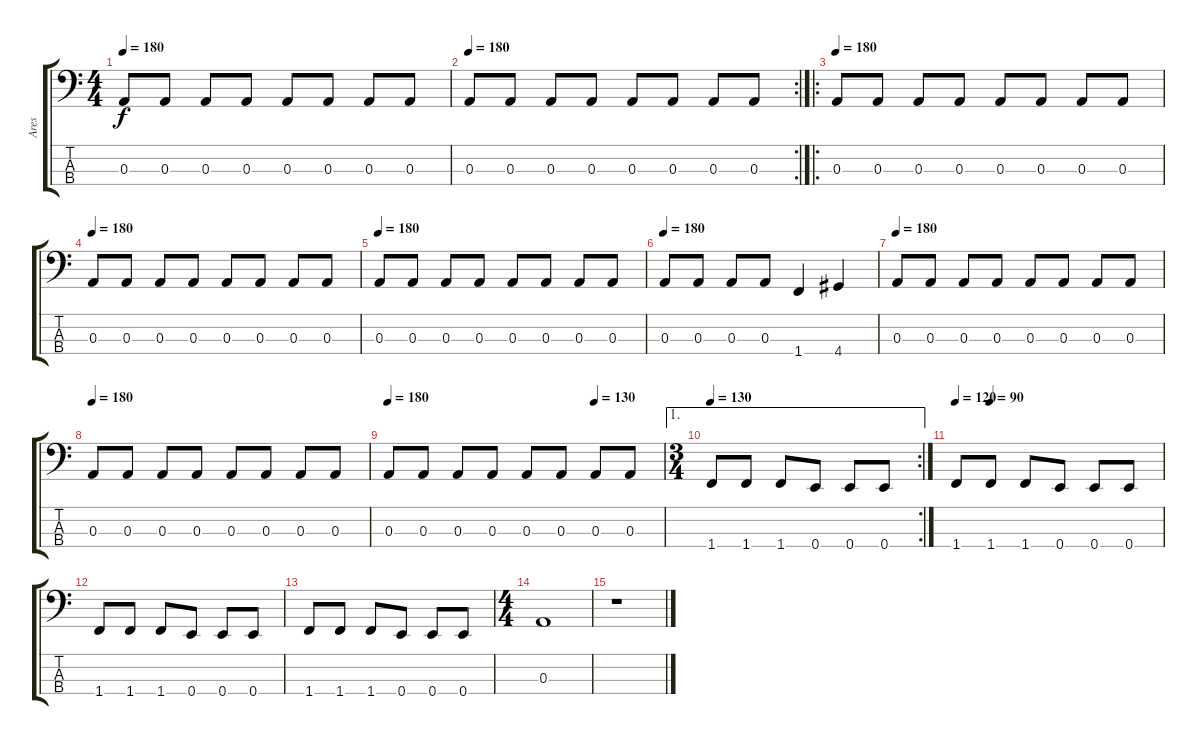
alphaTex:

\track ("Ares" "Ares") {instrument electricbassfinger}
\staff {score tabs}
\tuning (G2 D2 A1 E1) {hide}
\ts (4 4)
\tempo 180
\clef f4
\ks c
0.3.8{dy f} 0.3.8 0.3.8 0.3.8 0.3.8 0.3.8 0.3.8 0.3.8 |
\rc 2
\tempo 180
0.3.8 0.3.8 0.3.8 0.3.8 0.3.8 0.3.8 0.3.8 0.3.8 |
\ro
\tempo 180
0.3.8 0.3.8 0.3.8 0.3.8 0.3.8 0.3.8 0.3.8 0.3.8 |
\tempo 180
0.3.8 0.3.8 0.3.8 0.3.8 0.3.8 0.3.8 0.3.8 0.3.8 |
\tempo 180
0.3.8 0.3.8 0.3.8 0.3.8 0.3.8 0.3.8 0.3.8 0.3.8 |
\tempo 180
0.3.8 0.3.8 0.3.8 0.3.8 1.4.4 4.4.4 |
\tempo 180
0.3.8 0.3.8 0.3.8 0.3.8 0.3.8 0.3.8 0.3.8 0.3.8 |
\tempo 180
0.3.8 0.3.8 0.3.8 0.3.8 0.3.8 0.3.8 0.3.8 0.3.8 |
\tempo 180
\tempo (130 0.75)
0.3.8 0.3.8 0.3.8 0.3.8 0.3.8 0.3.8 0.3.8 0.3.8 |
\ae 1
\rc 2
\ts (3 4)
\tempo 130
1.4.8 1.4.8 1.4.8 0.4.8 0.4.8 0.4.8 |
\tempo 120
\tempo (90 0.16666666666666666)
1.4.8 1.4.8 1.4.8 0.4.8 0.4.8 0.4.8 |
1.4.8 1.4.8 1.4.8 0.4.8 0.4.8 0.4.8 |
1.4.8 1.4.8 1.4.8 0.4.8 0.4.8 0.4.8 |
\ts (4 4)
0.3.1 |
r.1
